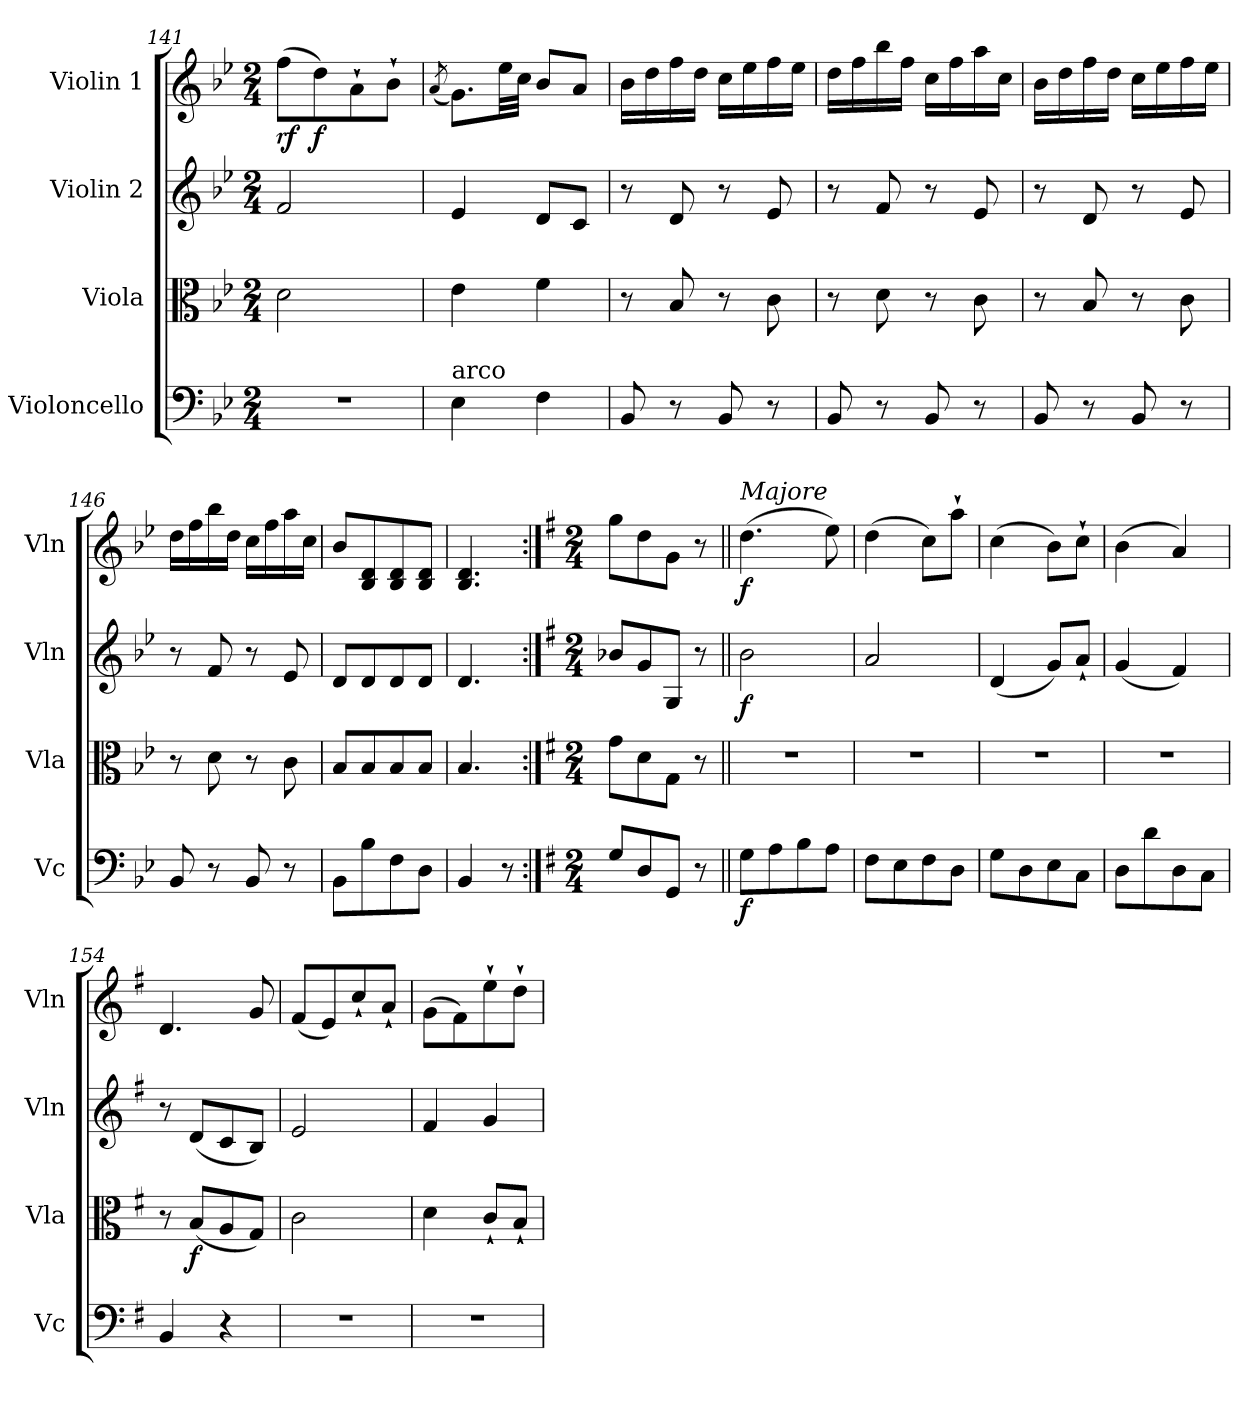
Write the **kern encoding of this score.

**kern	**dynam	**kern	**dynam	**kern	**dynam	**kern	**dynam
*part4	*part4	*part3	*part3	*part2	*part2	*part1	*part1
*staff4	*staff4	*staff3	*staff3	*staff2	*staff2	*staff1	*staff1
*I"Violoncello	*	*I"Viola	*	*I"Violin 2	*	*I"Violin 1	*
*I'Vc	*	*I'Vla	*	*I'Vln	*	*I'Vln	*
!!LO:LB:g=z
*clefF4	*	*clefC3	*	*clefG2	*	*clefG2	*
*k[b-e-]	*	*k[b-e-]	*	*k[b-e-]	*	*k[b-e-]	*
*M2/4	*	*M2/4	*	*M2/4	*	*M2/4	*
=141	=141	=141	=141	=141	=141	=141	=141
!	!	!	!	!	!	!	!LO:DY:b
2r	.	2d\	.	2f/	.	(>8ff\L	rf
!	!	!	!	!	!	!	!LO:DY:b
.	.	.	.	.	.	8dd\)	f
.	.	.	.	.	.	8a`\	.
.	.	.	.	.	.	8b-`\J	.
=142	=142	=142	=142	=142	=142	=142	=142
.	.	.	.	.	.	(<8qa!/	.
!LO:TX:a:t=arco	!	!	!	!	!	!	!
4E-\	.	4e-\	.	4e-/	.	8.g\L)	.
.	.	.	.	.	.	32ee-\LL	.
.	.	.	.	.	.	32cc\JJJ	.
4F\	.	4f\	.	8d/L	.	8b-/L	.
.	.	.	.	8c/J	.	8a/J	.
=143	=143	=143	=143	=143	=143	=143	=143
8BB-/	.	8r	.	8r	.	16b-\LL	.
.	.	.	.	.	.	16dd\	.
8r	.	8B-/	.	8d/	.	16ff\	.
.	.	.	.	.	.	16dd\JJ	.
8BB-/	.	8r	.	8r	.	16cc\LL	.
.	.	.	.	.	.	16ee-\	.
8r	.	8c\	.	8e-/	.	16ff\	.
.	.	.	.	.	.	16ee-\JJ	.
=144	=144	=144	=144	=144	=144	=144	=144
8BB-/	.	8r	.	8r	.	16dd\LL	.
.	.	.	.	.	.	16ff\	.
8r	.	8d\	.	8f/	.	16bb-\	.
.	.	.	.	.	.	16ff\JJ	.
8BB-/	.	8r	.	8r	.	16cc\LL	.
.	.	.	.	.	.	16ff\	.
8r	.	8c\	.	8e-/	.	16aa\	.
.	.	.	.	.	.	16cc\JJ	.
=145	=145	=145	=145	=145	=145	=145	=145
8BB-/	.	8r	.	8r	.	16b-\LL	.
.	.	.	.	.	.	16dd\	.
8r	.	8B-/	.	8d/	.	16ff\	.
.	.	.	.	.	.	16dd\JJ	.
8BB-/	.	8r	.	8r	.	16cc\LL	.
.	.	.	.	.	.	16ee-\	.
8r	.	8c\	.	8e-/	.	16ff\	.
.	.	.	.	.	.	16ee-\JJ	.
=146	=146	=146	=146	=146	=146	=146	=146
8BB-/	.	8r	.	8r	.	16dd\LL	.
.	.	.	.	.	.	16ff\	.
8r	.	8d\	.	8f/	.	16bb-\	.
.	.	.	.	.	.	16dd\JJ	.
8BB-/	.	8r	.	8r	.	16cc\LL	.
.	.	.	.	.	.	16ff\	.
8r	.	8c\	.	8e-/	.	16aa\	.
.	.	.	.	.	.	16cc\JJ	.
=147	=147	=147	=147	=147	=147	=147	=147
8BB-\L	.	8B-/L	.	8d/L	.	8b-/L	.
8B-\	.	8B-/	.	8d/	.	8B-/ 8d/	.
8F\	.	8B-/	.	8d/	.	8B-/ 8d/	.
8D\J	.	8B-/J	.	8d/J	.	8B-/ 8d/J	.
=148	=148	=148	=148	=148	=148	=148	=148
4BB-/	.	4.B-/	.	4.d/	.	4.B-/ 4.d/	.
8r	.	.	.	.	.	.	.
!!LO:LB:g=z
=149:|!	=149:|!	=149:|!	=149:|!	=149:|!	=149:|!	=149:|!	=149:|!
*k[f#]	*	*k[f#]	*	*k[f#]	*	*k[f#]	*
*M2/4	*	*M2/4	*	*M2/4	*	*M2/4	*
8G/L	.	8g\L	.	8b-X/L	.	8gg\L	.
8D/	.	8d\	.	8g/	.	8dd\	.
8GG/J	.	8G\J	.	8G/J	.	8g\J	.
8r	.	8r	.	8r	.	8r	.
=150||	=150||	=150||	=150||	=150||	=150||	=150||	=150||
!	!	!	!	!	!	!LO:TX:a:i:t=Majore	!
!	!LO:DY:b	!	!	!	!LO:DY:b	!	!LO:DY:b
8G\L	f	2r	.	2b\	f	(>4.dd\	f
8A\	.	.	.	.	.	.	.
8B\	.	.	.	.	.	.	.
8A\J	.	.	.	.	.	8ee\)	.
=151	=151	=151	=151	=151	=151	=151	=151
8F#\L	.	2r	.	2a/	.	(>4dd\	.
8E\	.	.	.	.	.	.	.
8F#\	.	.	.	.	.	8cc\L)	.
8D\J	.	.	.	.	.	8aa`\J	.
=152	=152	=152	=152	=152	=152	=152	=152
8G\L	.	2r	.	(<4d/	.	(>4cc\	.
8D\	.	.	.	.	.	.	.
8E\	.	.	.	8g/L)	.	8b\L)	.
8C\J	.	.	.	8a`/J	.	8cc`\J	.
=153	=153	=153	=153	=153	=153	=153	=153
8D\L	.	2r	.	(<4g/	.	(>4b\	.
8d\	.	.	.	.	.	.	.
8D\	.	.	.	4f#/)	.	4a/)	.
8C\J	.	.	.	.	.	.	.
=154	=154	=154	=154	=154	=154	=154	=154
4BB/	.	8r	.	8r	.	4.d/	.
!	!	!	!LO:DY:b	!	!	!	!
.	.	(<8B/L	f	(<8d/L	.	.	.
4r	.	8A/	.	8c/	.	.	.
.	.	8G/J)	.	8B/J)	.	8g/	.
=155	=155	=155	=155	=155	=155	=155	=155
2r	.	2c\	.	2e/	.	(<8f#/L	.
.	.	.	.	.	.	8e/)	.
.	.	.	.	.	.	8cc`/	.
.	.	.	.	.	.	8a`/J	.
=156	=156	=156	=156	=156	=156	=156	=156
2r	.	4d\	.	4f#/	.	(>8g\L	.
.	.	.	.	.	.	8f#\)	.
.	.	8c`/L	.	4g/	.	8ee`\	.
.	.	8B`/J	.	.	.	8dd`\J	.
=	=	=	=	=	=	=	=
*-	*-	*-	*-	*-	*-	*-	*-
